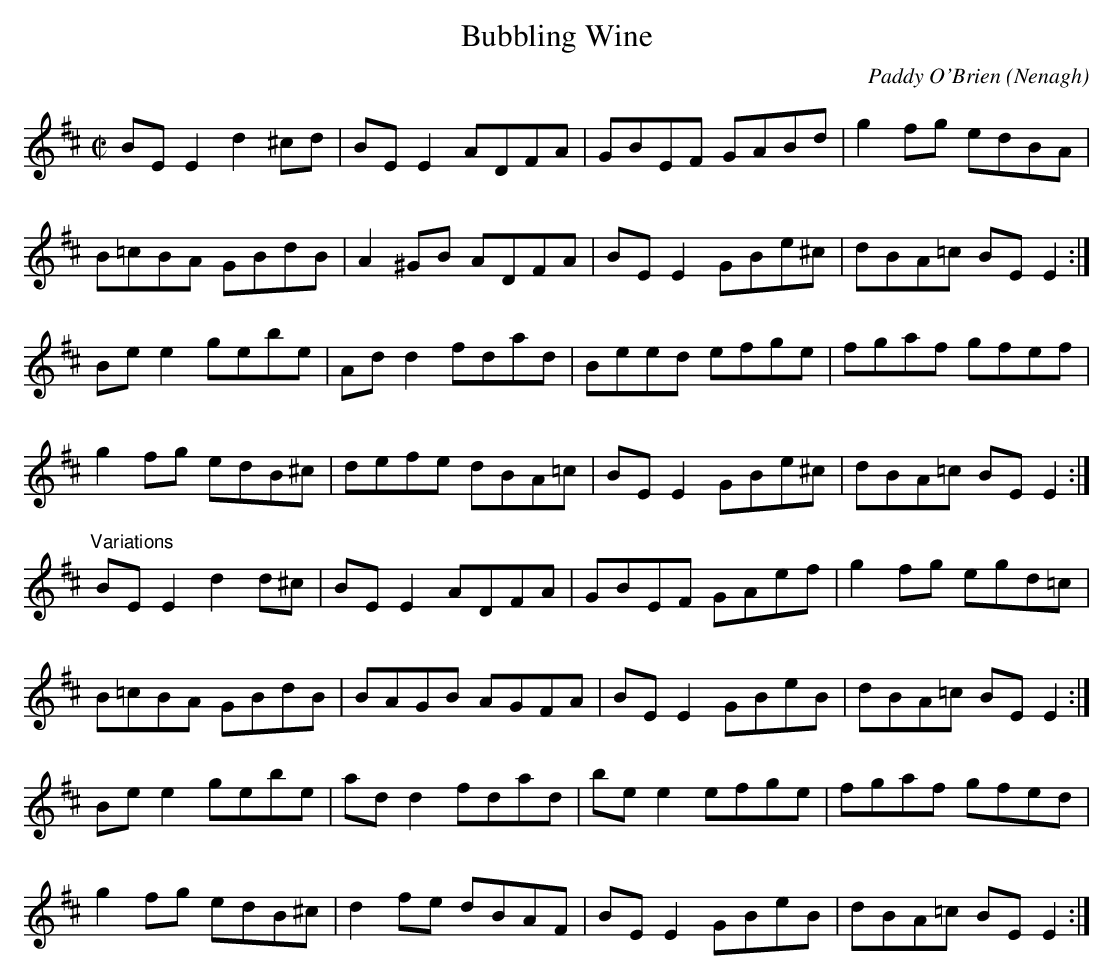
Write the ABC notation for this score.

X:1
T:Bubbling Wine
C:Paddy O'Brien (Nenagh)
M:C|
K:Edor
BEE2 d2^cd|BEE2 ADFA|GBEF GABd|g2fg edBA|
B=cBA GBdB|A2^GB ADFA|BEE2 GBe^c|dBA=c BEE2:|
Bee2 gebe|Add2 fdad|Beed efge|fgaf gfef|
g2fg edB^c|defe dBA=c|BEE2 GBe^c|dBA=c BEE2:|
"Variations"
BEE2 d2d^c|BEE2 ADFA|GBEF GAef|g2fg egd=c|
B=cBA GBdB|BAGB AGFA|BEE2 GBeB|dBA=c BEE2:|
Bee2 gebe|add2 fdad|bee2 efge|fgaf gfed|
g2fg edB^c|d2fe dBAF|BEE2 GBeB|dBA=c BEE2:|
